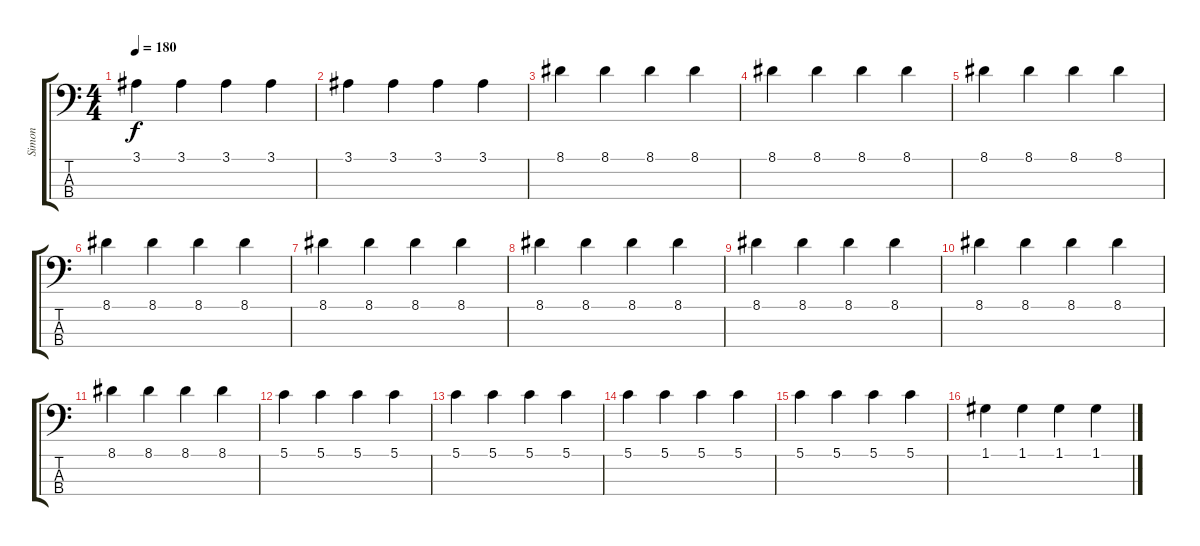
\track ("Simon" "Simon") {instrument electricbassfinger}
\staff {score tabs}
\tuning (G2 D2 A1 E1) {hide}
\ts (4 4)
\tempo 180
\clef f4
\ks c
3.1.4{dy f} 3.1.4 3.1.4 3.1.4 |
3.1.4 3.1.4 3.1.4 3.1.4 |
8.1.4 8.1.4 8.1.4 8.1.4 |
8.1.4 8.1.4 8.1.4 8.1.4 |
8.1.4 8.1.4 8.1.4 8.1.4 |
8.1.4 8.1.4 8.1.4 8.1.4 |
8.1.4 8.1.4 8.1.4 8.1.4 |
8.1.4 8.1.4 8.1.4 8.1.4 |
8.1.4 8.1.4 8.1.4 8.1.4 |
8.1.4 8.1.4 8.1.4 8.1.4 |
8.1.4 8.1.4 8.1.4 8.1.4 |
5.1.4 5.1.4 5.1.4 5.1.4 |
5.1.4 5.1.4 5.1.4 5.1.4 |
5.1.4 5.1.4 5.1.4 5.1.4 |
5.1.4 5.1.4 5.1.4 5.1.4 |
1.1.4 1.1.4 1.1.4 1.1.4
